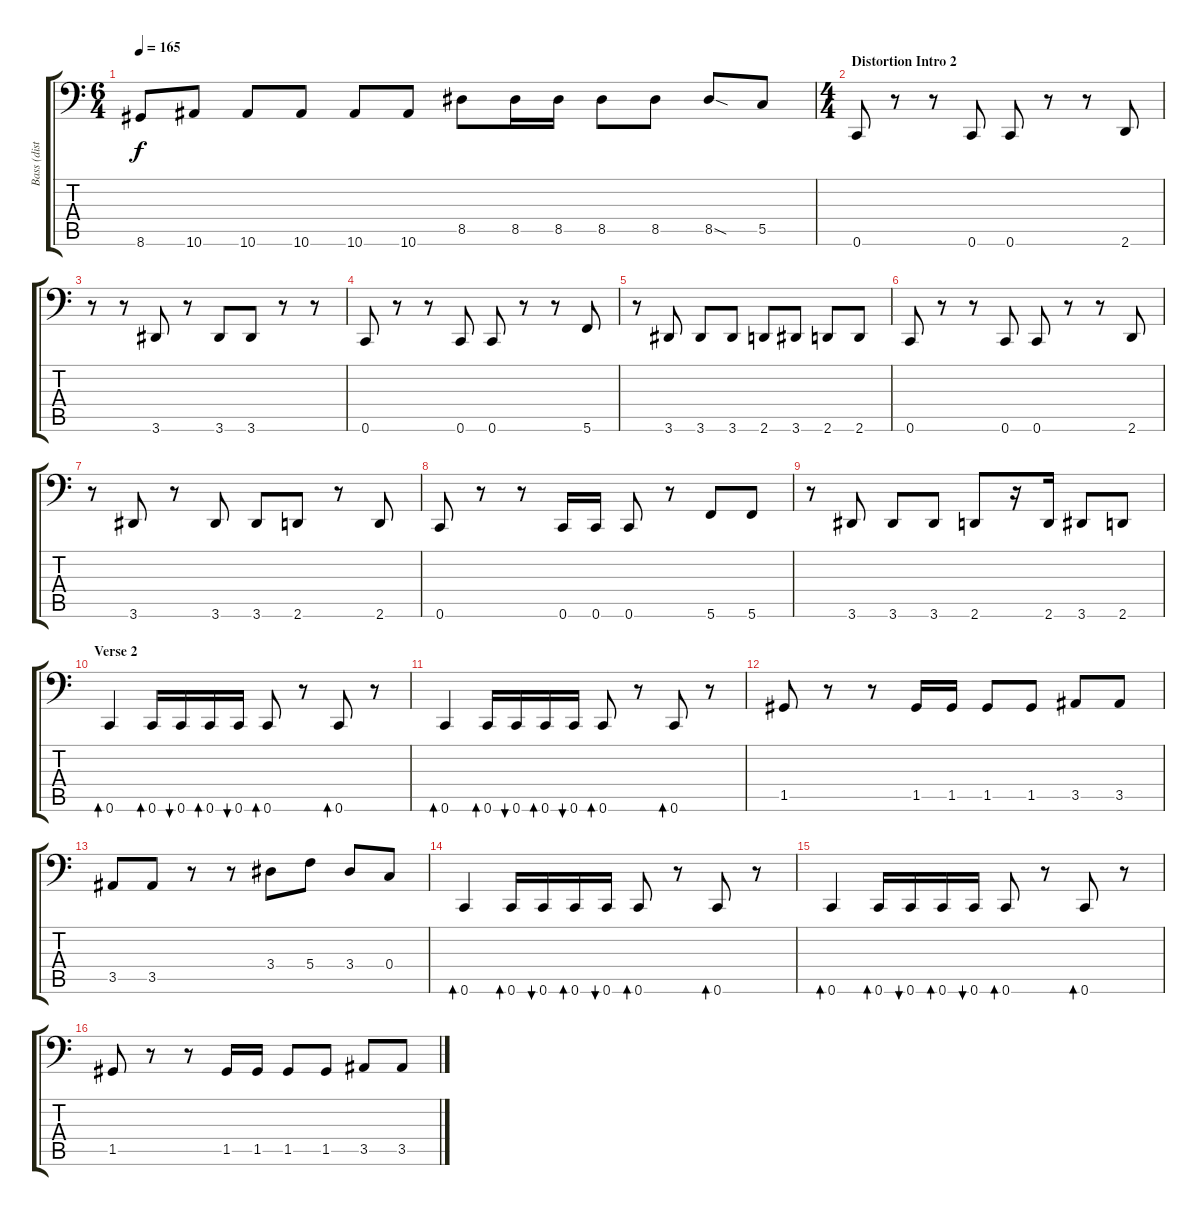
\track ("Bass (distortion)" "Bass (dist") {instrument synthbass1}
\staff {score tabs}
\tuning (D3 A2 F2 C2 G1 C1) {hide}
\ts (6 4)
\tempo 165
\clef f4
\ks c
8.6.8{dy f} 10.6.8 10.6.8 10.6.8 10.6.8 10.6.8 8.5.8 8.5.16 8.5.16 8.5.8 8.5.8 8.5{sod}.8 5.5.8 |
\ts (4 4)
\section ("" "Distortion Intro 2")
0.6.8{instrument synthbass1} r.8 r.8 0.6.8 0.6.8 r.8 r.8 2.6.8 |
r.8 r.8 3.6.8 r.8 3.6.8 3.6.8 r.8 r.8 |
0.6.8 r.8 r.8 0.6.8 0.6.8 r.8 r.8 5.6.8 |
r.8 3.6.8 3.6.8 3.6.8 2.6.8 3.6.8 2.6.8 2.6.8 |
0.6.8 r.8 r.8 0.6.8 0.6.8 r.8 r.8 2.6.8 |
r.8 3.6.8 r.8 3.6.8 3.6.8 2.6.8 r.8 2.6.8 |
0.6.8 r.8 r.8 0.6.16 0.6.16 0.6.8 r.8 5.6.8 5.6.8 |
r.8 3.6.8 3.6.8 3.6.8 2.6.8 r.16 2.6.16 3.6.8 2.6.8 |
\section ("" "Verse 2")
0.6.4{bd 60} 0.6.16{bd 60} 0.6.16{bu 60} 0.6.16{bd 60} 0.6.16{bu 60} 0.6.8{bd 60} r.8 0.6.8{bd 60} r.8 |
0.6.4{bd 60} 0.6.16{bd 60} 0.6.16{bu 60} 0.6.16{bd 60} 0.6.16{bu 60} 0.6.8{bd 60} r.8 0.6.8{bd 60} r.8 |
1.5.8 r.8 r.8 1.5.16 1.5.16 1.5.8 1.5.8 3.5.8 3.5.8 |
3.5.8 3.5.8 r.8 r.8 3.4.8 5.4.8 3.4.8 0.4.8 |
0.6.4{bd 60} 0.6.16{bd 60} 0.6.16{bu 60} 0.6.16{bd 60} 0.6.16{bu 60} 0.6.8{bd 60} r.8 0.6.8{bd 60} r.8 |
0.6.4{bd 60} 0.6.16{bd 60} 0.6.16{bu 60} 0.6.16{bd 60} 0.6.16{bu 60} 0.6.8{bd 60} r.8 0.6.8{bd 60} r.8 |
1.5.8 r.8 r.8 1.5.16 1.5.16 1.5.8 1.5.8 3.5.8 3.5.8
